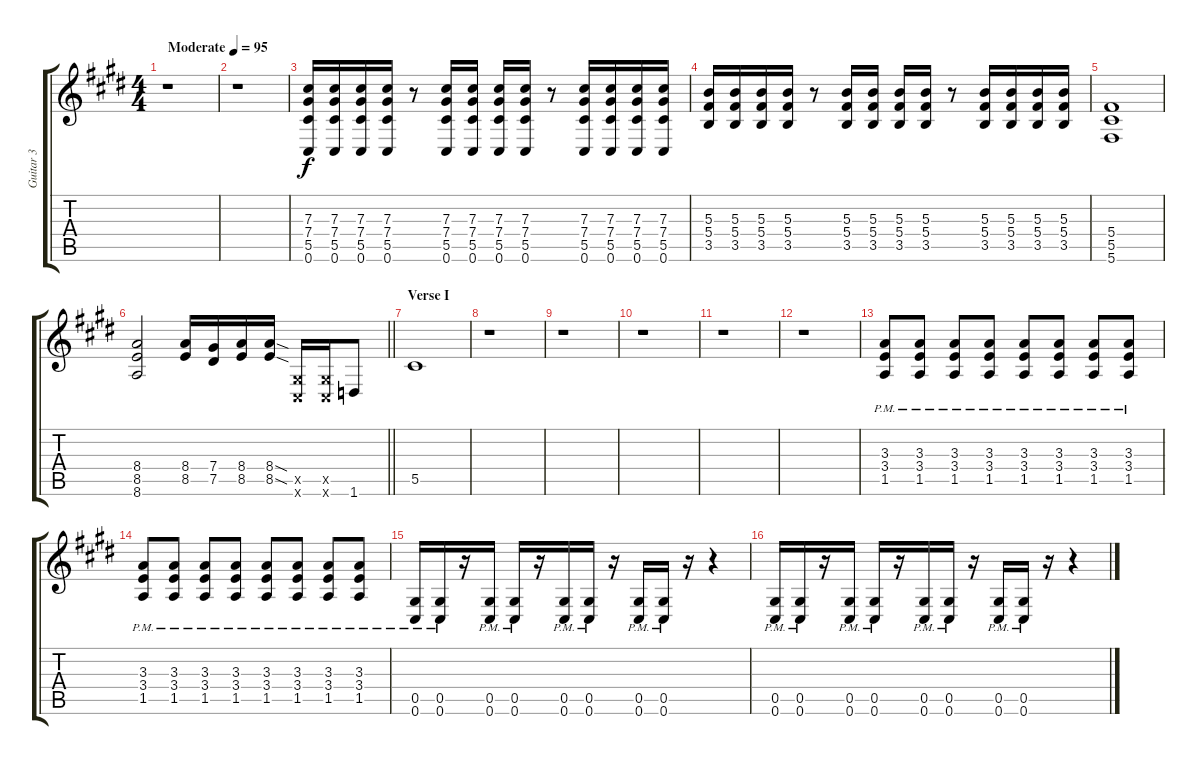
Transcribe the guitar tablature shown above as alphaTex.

\track ("Guitar 3" "Guitar 3") {instrument distortionguitar}
\staff {score tabs}
\tuning (Eb4 Bb3 Gb3 Db3 Ab2 Db2) {hide}
\ts (4 4)
\tempo (95 "Moderate")
\clef g2
\ks e
r.1{dy f instrument distortionguitar} |
r.1 |
(7.3 7.4 5.5 0.6).16 (7.3 7.4 5.5 0.6).16 (7.3 7.4 5.5 0.6).16 (7.3 7.4 5.5 0.6).16 r.8 (7.3 7.4 5.5 0.6).16 (7.3 7.4 5.5 0.6).16 (7.3 7.4 5.5 0.6).16 (7.3 7.4 5.5 0.6).16 r.8 (7.3 7.4 5.5 0.6).16 (7.3 7.4 5.5 0.6).16 (7.3 7.4 5.5 0.6).16 (7.3 7.4 5.5 0.6).16 |
(5.3 5.4 3.5).16 (5.3 5.4 3.5).16 (5.3 5.4 3.5).16 (5.3 5.4 3.5).16 r.8 (5.3 5.4 3.5).16 (5.3 5.4 3.5).16 (5.3 5.4 3.5).16 (5.3 5.4 3.5).16 r.8 (5.3 5.4 3.5).16 (5.3 5.4 3.5).16 (5.3 5.4 3.5).16 (5.3 5.4 3.5).16 |
(5.4 5.5 5.6).1 |
\barLineRight lightlight
(8.4 8.5 8.6).2 (8.4 8.5).16 (7.4 7.5).16 (8.4 8.5).16 (8.4{sod} 8.5{sod}).16 (0.5{x} 0.6{x}).16 (0.5{x} 0.6{x}).16 1.6.8 |
\section ("" "Verse I")
5.5.1 |
r.1 |
r.1 |
r.1 |
r.1 |
r.1{volume 0} |
(3.3{pm} 3.4{pm} 1.5{pm}).8{volume 13} (3.3{pm} 3.4{pm} 1.5{pm}).8 (3.3{pm} 3.4{pm} 1.5{pm}).8 (3.3{pm} 3.4{pm} 1.5{pm}).8 (3.3{pm} 3.4{pm} 1.5{pm}).8 (3.3{pm} 3.4{pm} 1.5{pm}).8 (3.3{pm} 3.4{pm} 1.5{pm}).8 (3.3{pm} 3.4{pm} 1.5{pm}).8 |
(3.3{pm} 3.4{pm} 1.5{pm}).8 (3.3{pm} 3.4{pm} 1.5{pm}).8 (3.3{pm} 3.4{pm} 1.5{pm}).8 (3.3{pm} 3.4{pm} 1.5{pm}).8 (3.3{pm} 3.4{pm} 1.5{pm}).8 (3.3{pm} 3.4{pm} 1.5{pm}).8 (3.3{pm} 3.4{pm} 1.5{pm}).8 (3.3{pm} 3.4{pm} 1.5{pm}).8 |
(0.5{pm} 0.6{pm}).16 (0.5{pm} 0.6{pm}).16 r.16 (0.5{pm} 0.6{pm}).16 (0.5{pm} 0.6{pm}).16 r.16 (0.5{pm} 0.6{pm}).16 (0.5{pm} 0.6{pm}).16 r.16 (0.5{pm} 0.6{pm}).16 (0.5{pm} 0.6{pm}).16 r.16 r.4 |
(0.5{pm} 0.6{pm}).16 (0.5{pm} 0.6{pm}).16 r.16 (0.5{pm} 0.6{pm}).16 (0.5{pm} 0.6{pm}).16 r.16 (0.5{pm} 0.6{pm}).16 (0.5{pm} 0.6{pm}).16 r.16 (0.5{pm} 0.6{pm}).16 (0.5{pm} 0.6{pm}).16 r.16 r.4
